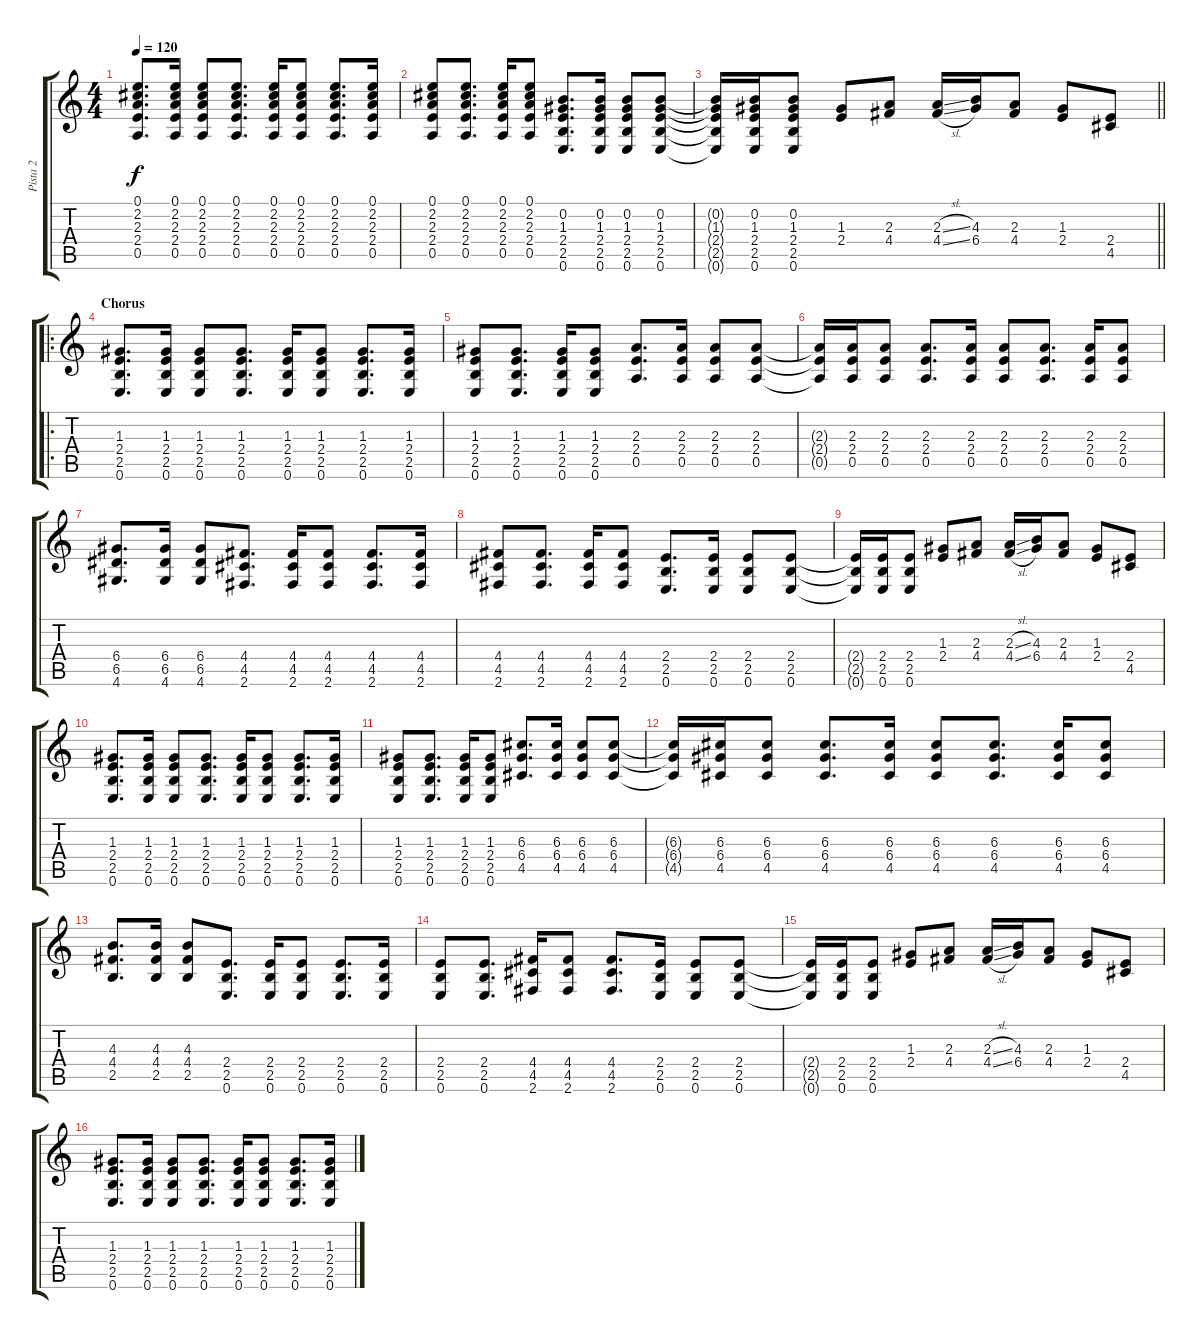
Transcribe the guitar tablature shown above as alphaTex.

\track ("Pista 2" "Pista 2") {instrument acousticguitarsteel}
\staff {score tabs}
\tuning (E4 B3 G3 D3 A2 E2) {hide}
\ts (4 4)
\tempo 120
\clef g2
\ks c
(0.1 2.2 2.3 2.4 0.5).8{d dy f} (0.1 2.2 2.3 2.4 0.5).16 (0.1 2.2 2.3 2.4 0.5).8 (0.1 2.2 2.3 2.4 0.5).8{d} (0.1 2.2 2.3 2.4 0.5).16 (0.1 2.2 2.3 2.4 0.5).8 (0.1 2.2 2.3 2.4 0.5).8{d} (0.1 2.2 2.3 2.4 0.5).16 |
(0.1 2.2 2.3 2.4 0.5).8 (0.1 2.2 2.3 2.4 0.5).8{d} (0.1 2.2 2.3 2.4 0.5).16 (0.1 2.2 2.3 2.4 0.5).8 (0.2 1.3 2.4 2.5 0.6).8{d} (0.2 1.3 2.4 2.5 0.6).16 (0.2 1.3 2.4 2.5 0.6).8 (0.2 1.3 2.4 2.5 0.6).8 |
\barLineRight lightlight
(0.2{t} 1.3{t} 2.4{t} 2.5{t} 0.6{t}).16 (0.2 1.3 2.4 2.5 0.6).16 (0.2 1.3 2.4 2.5 0.6).8 (1.3 2.4).8 (2.3 4.4).8 (2.3{sl} 4.4{sl}).16 (4.3 6.4).16 (2.3 4.4).8 (1.3 2.4).8 (2.4 4.5).8 |
\ro
\section ("" "Chorus")
(1.3 2.4 2.5 0.6).8{d volume 13} (1.3 2.4 2.5 0.6).16 (1.3 2.4 2.5 0.6).8 (1.3 2.4 2.5 0.6).8{d} (1.3 2.4 2.5 0.6).16 (1.3 2.4 2.5 0.6).8 (1.3 2.4 2.5 0.6).8{d} (1.3 2.4 2.5 0.6).16 |
(1.3 2.4 2.5 0.6).8 (1.3 2.4 2.5 0.6).8{d} (1.3 2.4 2.5 0.6).16 (1.3 2.4 2.5 0.6).8 (2.3 2.4 0.5).8{d} (2.3 2.4 0.5).16 (2.3 2.4 0.5).8 (2.3 2.4 0.5).8 |
(2.3{t} 2.4{t} 0.5{t}).16 (2.3 2.4 0.5).16 (2.3 2.4 0.5).8 (2.3 2.4 0.5).8{d} (2.3 2.4 0.5).16 (2.3 2.4 0.5).8 (2.3 2.4 0.5).8{d} (2.3 2.4 0.5).16 (2.3 2.4 0.5).8 |
(6.4 6.5 4.6).8{d} (6.4 6.5 4.6).16 (6.4 6.5 4.6).8 (4.4 4.5 2.6).8{d} (4.4 4.5 2.6).16 (4.4 4.5 2.6).8 (4.4 4.5 2.6).8{d} (4.4 4.5 2.6).16 |
(4.4 4.5 2.6).8 (4.4 4.5 2.6).8{d} (4.4 4.5 2.6).16 (4.4 4.5 2.6).8 (2.4 2.5 0.6).8{d} (2.4 2.5 0.6).16 (2.4 2.5 0.6).8 (2.4 2.5 0.6).8 |
(2.4{t} 2.5{t} 0.6{t}).16 (2.4 2.5 0.6).16 (2.4 2.5 0.6).8 (1.3 2.4).8 (2.3 4.4).8 (2.3{sl} 4.4{sl}).16 (4.3 6.4).16 (2.3 4.4).8 (1.3 2.4).8 (2.4 4.5).8 |
(1.3 2.4 2.5 0.6).8{d} (1.3 2.4 2.5 0.6).16 (1.3 2.4 2.5 0.6).8 (1.3 2.4 2.5 0.6).8{d} (1.3 2.4 2.5 0.6).16 (1.3 2.4 2.5 0.6).8 (1.3 2.4 2.5 0.6).8{d} (1.3 2.4 2.5 0.6).16 |
(1.3 2.4 2.5 0.6).8 (1.3 2.4 2.5 0.6).8{d} (1.3 2.4 2.5 0.6).16 (1.3 2.4 2.5 0.6).8 (6.3 6.4 4.5).8{d} (6.3 6.4 4.5).16 (6.3 6.4 4.5).8 (6.3 6.4 4.5).8 |
(6.3{t} 6.4{t} 4.5{t}).16 (6.3 6.4 4.5).16 (6.3 6.4 4.5).8 (6.3 6.4 4.5).8{d} (6.3 6.4 4.5).16 (6.3 6.4 4.5).8 (6.3 6.4 4.5).8{d} (6.3 6.4 4.5).16 (6.3 6.4 4.5).8 |
(4.3 4.4 2.5).8{d} (4.3 4.4 2.5).16 (4.3 4.4 2.5).8 (2.4 2.5 0.6).8{d} (2.4 2.5 0.6).16 (2.4 2.5 0.6).8 (2.4 2.5 0.6).8{d} (2.4 2.5 0.6).16 |
(2.4 2.5 0.6).8 (2.4 2.5 0.6).8{d} (4.4 4.5 2.6).16 (4.4 4.5 2.6).8 (4.4 4.5 2.6).8{d} (2.4 2.5 0.6).16 (2.4 2.5 0.6).8 (2.4 2.5 0.6).8 |
(2.4{t} 2.5{t} 0.6{t}).16 (2.4 2.5 0.6).16 (2.4 2.5 0.6).8 (1.3 2.4).8 (2.3 4.4).8 (2.3{sl} 4.4{sl}).16 (4.3 6.4).16 (2.3 4.4).8 (1.3 2.4).8 (2.4 4.5).8 |
(1.3 2.4 2.5 0.6).8{d} (1.3 2.4 2.5 0.6).16 (1.3 2.4 2.5 0.6).8 (1.3 2.4 2.5 0.6).8{d} (1.3 2.4 2.5 0.6).16 (1.3 2.4 2.5 0.6).8 (1.3 2.4 2.5 0.6).8{d} (1.3 2.4 2.5 0.6).16
